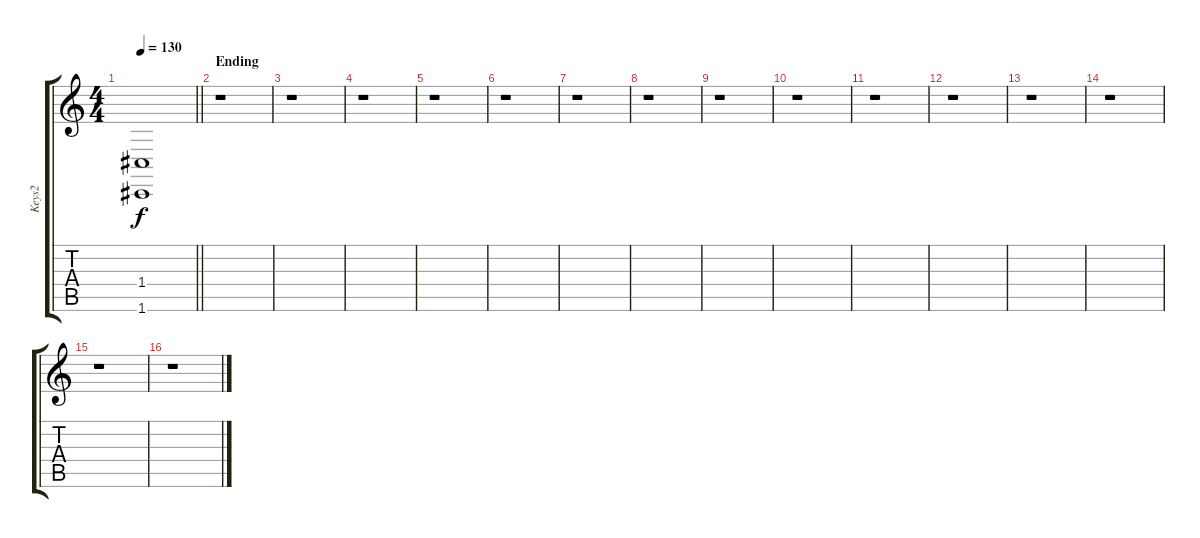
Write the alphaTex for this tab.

\track ("Keys2" "Keys2") {instrument pad4choir}
\staff {score tabs}
\tuning (D4 A3 F3 C3 G2 C2) {hide}
\ts (4 4)
\tempo 130
\clef g2
\barLineRight lightlight
\ks c
(1.4{t} 1.6{t}).1{dy f} |
\section ("" "Ending")
r.1 |
r.1 |
r.1 |
r.1 |
r.1 |
r.1 |
r.1 |
r.1 |
r.1 |
r.1 |
r.1 |
r.1 |
r.1 |
r.1 |
r.1
